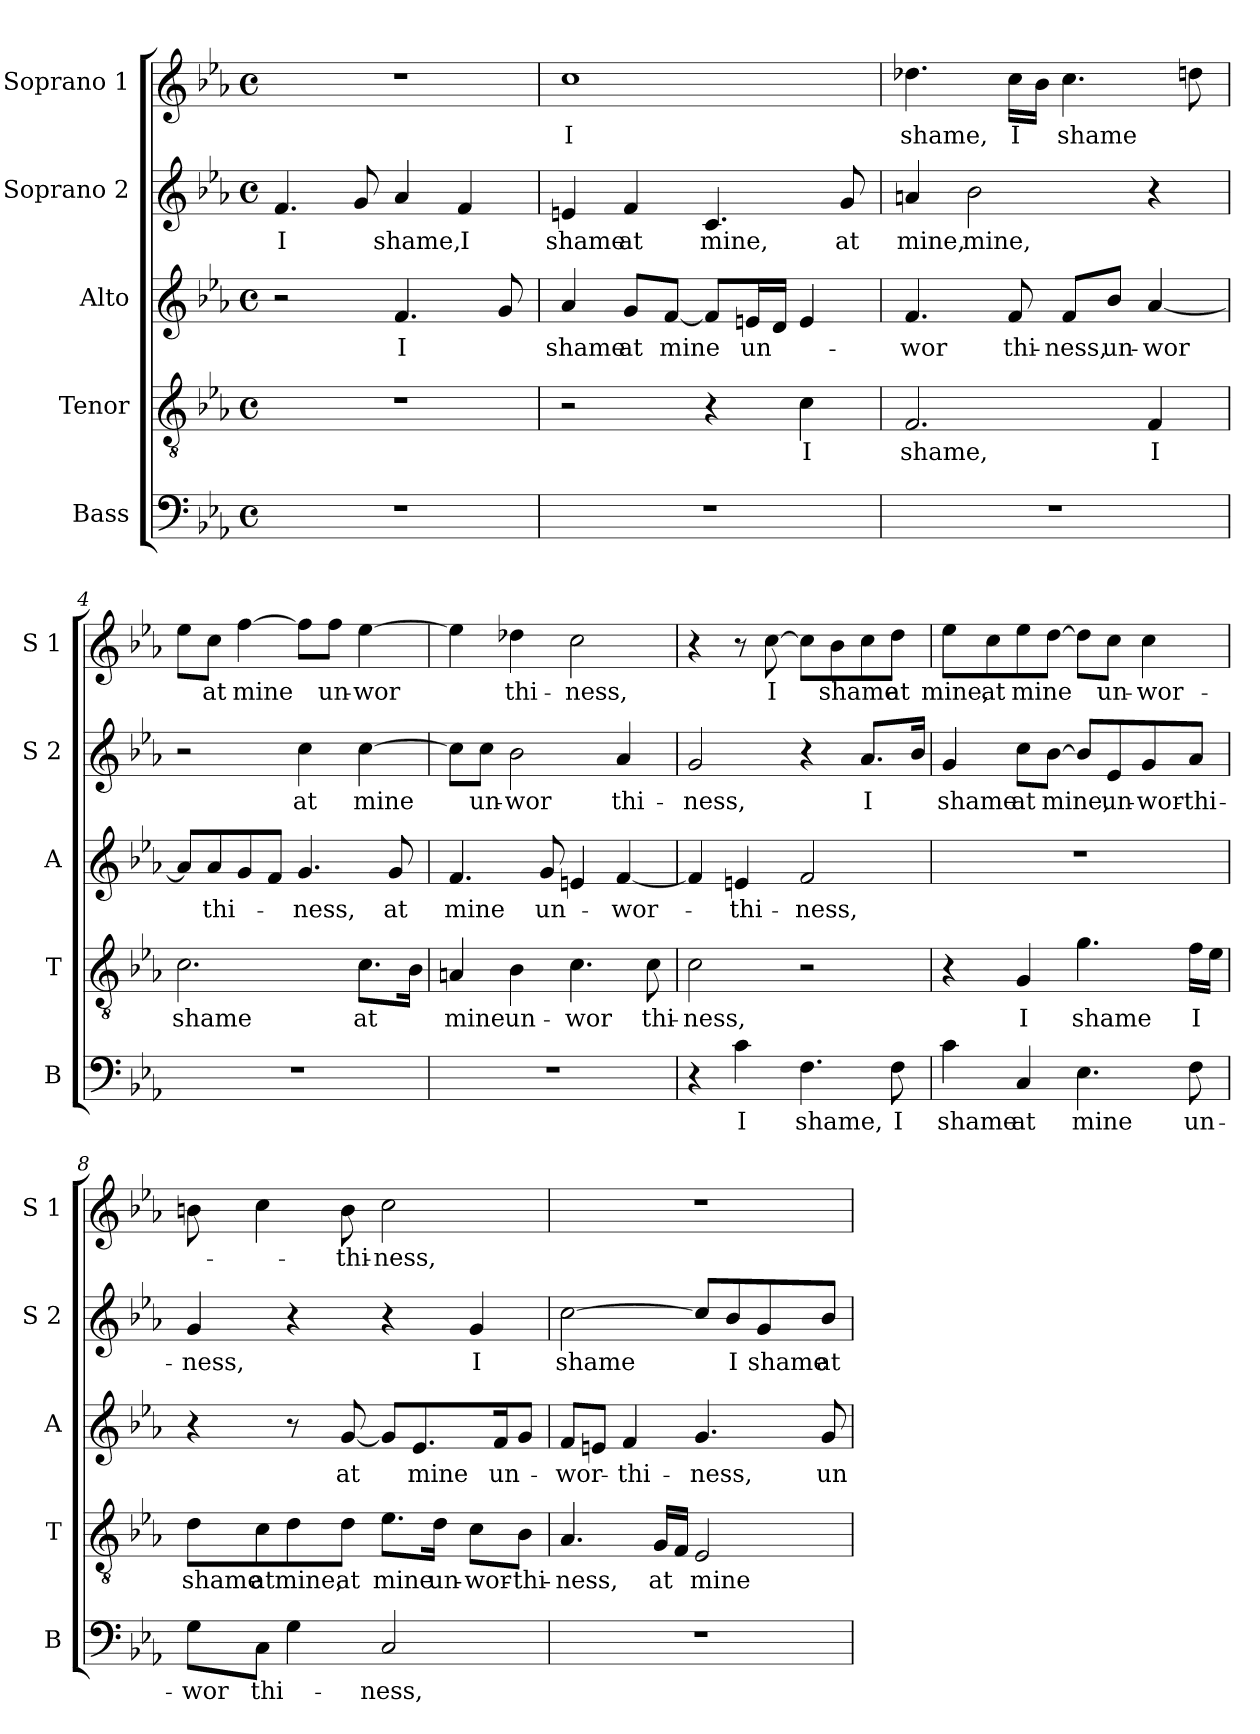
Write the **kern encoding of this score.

**kern	**text	**kern	**text	**kern	**text	**kern	**text	**kern	**text
*part5	*part5	*part4	*part4	*part3	*part3	*part2	*part2	*part1	*part1
*staff5	*staff5	*staff4	*staff4	*staff3	*staff3	*staff2	*staff2	*staff1	*staff1
*I"Bass	*	*I"Tenor	*	*I"Alto	*	*I"Soprano 2	*	*I"Soprano 1	*
*I'B	*	*I'T	*	*I'A	*	*I'S 2	*	*I'S 1	*
*clefF4	*	*clefGv2	*	*clefG2	*	*clefG2	*	*clefG2	*
*k[b-e-a-]	*	*k[b-e-a-]	*	*k[b-e-a-]	*	*k[b-e-a-]	*	*k[b-e-a-]	*
*E-:	*	*E-:	*	*E-:	*	*E-:	*	*E-:	*
*M4/4	*	*M4/4	*	*M4/4	*	*M4/4	*	*M4/4	*
*met(c)	*	*met(c)	*	*met(c)	*	*met(c)	*	*met(c)	*
=1	=1	=1	=1	=1	=1	=1	=1	=1	=1
1r	.	1r	.	2r	.	4.f/	I	1r	.
.	.	.	.	.	.	8g/	.	.	.
.	.	.	.	4.f/	I	4a-/	shame,	.	.
.	.	.	.	.	.	4f/	I	.	.
.	.	.	.	8g/	.	.	.	.	.
=2	=2	=2	=2	=2	=2	=2	=2	=2	=2
1r	.	2r	.	4a-/	shame	4en/	shame	1cc	I
.	.	.	.	8g/L	at	4f/	at	.	.
.	.	.	.	[8f/J	mine	.	.	.	.
.	.	4r	.	8f/L]	.	4.c/	mine,	.	.
.	.	.	.	16en/L	un-	.	.	.	.
.	.	.	.	16d/JJ	.	.	.	.	.
.	.	4c\	I	4e/	.	.	.	.	.
.	.	.	.	.	.	8g/	at	.	.
=3	=3	=3	=3	=3	=3	=3	=3	=3	=3
1r	.	2.F/	shame,	4.f/	-wor	4an/	mine,	4.dd-X\	shame,
.	.	.	.	.	.	2b-\	mine,	.	.
.	.	.	.	8f/	thi-	.	.	16cc\LL	I
.	.	.	.	.	.	.	.	16b-\JJ	.
.	.	.	.	8f/L	-ness,	.	.	4.cc\	shame
.	.	.	.	8b-/J	un-	.	.	.	.
.	.	4F/	I	[4a-/	-wor	4r	.	.	.
.	.	.	.	.	.	.	.	8ddn\	.
!!LO:LB:g=z
=4	=4	=4	=4	=4	=4	=4	=4	=4	=4
1r	.	2.c\	shame	8a-/L]	.	2r	.	8ee-\L	.
.	.	.	.	8a-/	thi-	.	.	8cc\J	at
.	.	.	.	8g/	.	.	.	[4ff\	mine
.	.	.	.	8f/J	.	.	.	.	.
.	.	.	.	4.g/	-ness,	4cc\	at	8ff\L]	.
.	.	.	.	.	.	.	.	8ff\J	un-
.	.	8.c\L	at	.	.	[4cc\	mine	[4ee-\	-wor
.	.	.	.	8g/	at	.	.	.	.
.	.	16B-\Jk	.	.	.	.	.	.	.
=5	=5	=5	=5	=5	=5	=5	=5	=5	=5
1r	.	4An/	mine	4.f/	mine	8cc\L]	.	4ee-\]	.
.	.	.	.	.	.	8cc\J	un-	.	.
.	.	4B-\	un-	.	.	2b-\	-wor	4dd-X\	thi-
.	.	.	.	8g/	un-	.	.	.	.
.	.	4.c\	-wor	4en/	.	.	.	2cc\	-ness,
.	.	.	.	[4f/	-wor-	4a-/	thi-	.	.
.	.	8c\	thi-	.	.	.	.	.	.
=6	=6	=6	=6	=6	=6	=6	=6	=6	=6
4r	.	2c\	-ness,	4f/]	.	2g/	-ness,	4r	.
4c\	I	.	.	4en/	-thi-	.	.	8r	.
.	.	.	.	.	.	.	.	[8cc\	I
4.F\	shame,	2r	.	2f/	-ness,	4r	.	8cc\L]	.
.	.	.	.	.	.	.	.	8b-\	shame
.	.	.	.	.	.	8.a-/L	I	8cc\	.
8F\	I	.	.	.	.	.	.	8dd\J	at
.	.	.	.	.	.	16b-/Jk	.	.	.
!!LO:PB:g=z
=7	=7	=7	=7	=7	=7	=7	=7	=7	=7
4c\	shame	4r	.	1r	.	4g/	shame	8ee-\L	mine,
.	.	.	.	.	.	.	.	8cc\	at
4C/	at	4G/	I	.	.	8cc\L	at	8ee-\	mine
.	.	.	.	.	.	[8b-\J	mine,	[8dd\J	.
4.E-\	mine	4.g\	shame	.	.	8b-/L]	.	8dd\L]	.
.	.	.	.	.	.	8e-/	un-	8cc\J	un-
.	.	.	.	.	.	8g/	-wor-	4cc\	-wor-
8F\	un-	16f\LL	I	.	.	8a-/J	-thi-	.	.
.	.	16e-\JJ	.	.	.	.	.	.	.
=8	=8	=8	=8	=8	=8	=8	=8	=8	=8
8G\L	-wor	8d\L	shame	4r	.	4g/	-ness,	8bn\	.
8C\J	thi-	8c\	at	.	.	.	.	4cc\	.
4G\	.	8d\	mine,	8r	.	4r	.	.	.
.	.	8d\J	at	[8g/	at	.	.	8b\	-thi-
2C/	-ness,	8.e-\L	mine	8g/L]	.	4r	.	2cc\	-ness,
.	.	.	.	8.e-/	mine	.	.	.	.
.	.	16d\Jk	un-	.	.	.	.	.	.
.	.	8c\L	-wor-	.	.	4g/	I	.	.
.	.	.	.	16f/k	un-	.	.	.	.
.	.	8B-\J	-thi-	8g/J	.	.	.	.	.
=9	=9	=9	=9	=9	=9	=9	=9	=9	=9
1r	.	4.A-/	-ness,	8f/L	-wor-	[2cc\	shame	1r	.
.	.	.	.	8en/J	.	.	.	.	.
.	.	.	.	4f/	-thi-	.	.	.	.
.	.	16G/LL	at	.	.	.	.	.	.
.	.	16F/JJ	.	.	.	.	.	.	.
.	.	2E-/	mine	4.g/	-ness,	8cc/L]	.	.	.
.	.	.	.	.	.	8b-/	I	.	.
.	.	.	.	.	.	8g/	shame	.	.
.	.	.	.	8g/	un-	8b-/J	at	.	.
=	=	=	=	=	=	=	=	=	=
*-	*-	*-	*-	*-	*-	*-	*-	*-	*-
